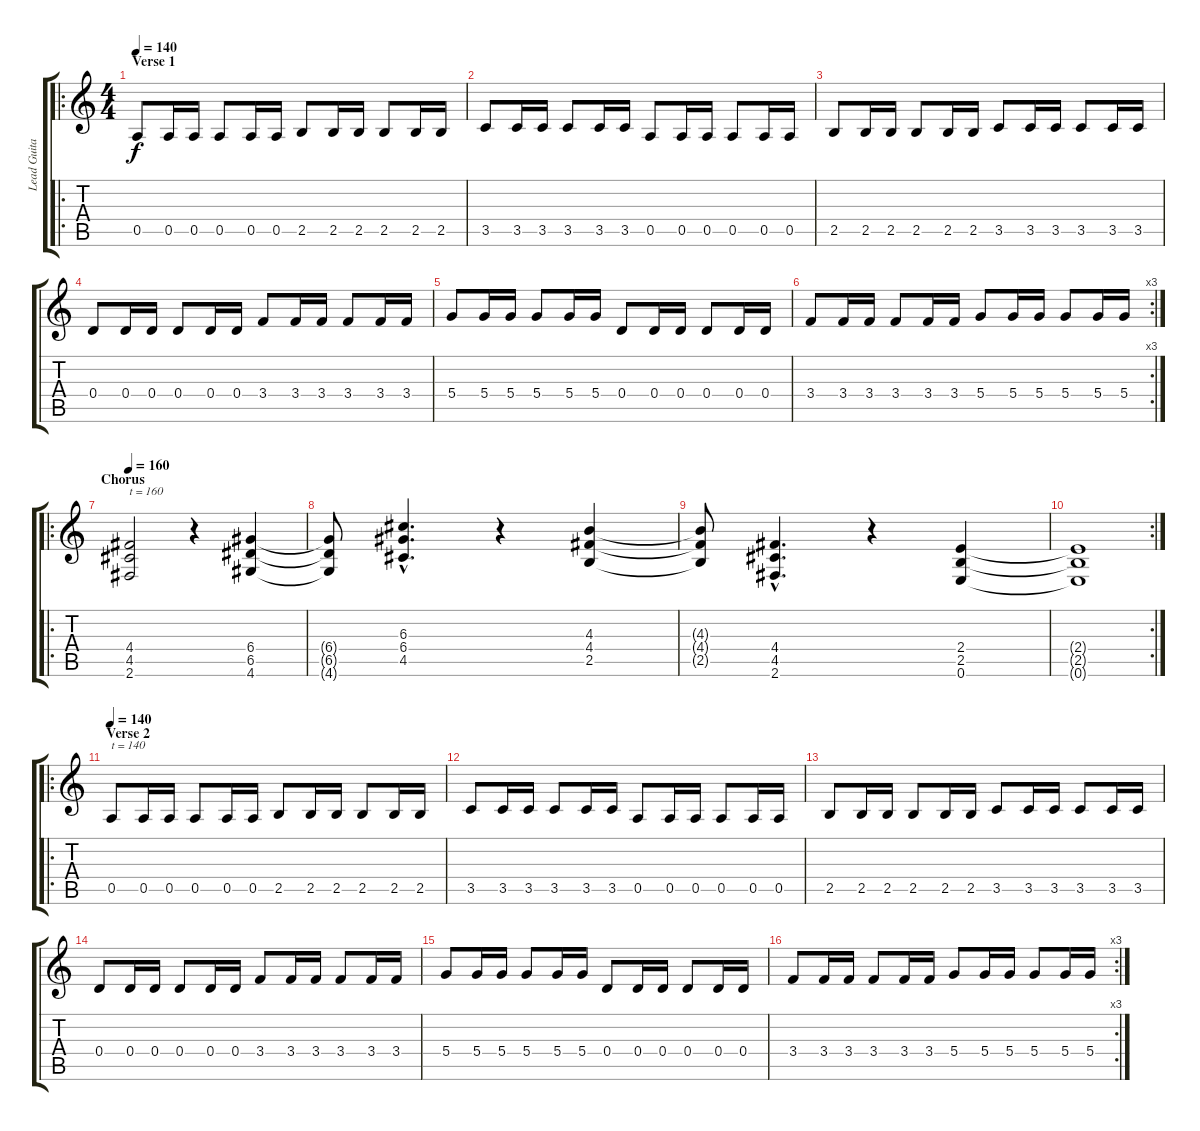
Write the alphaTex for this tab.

\track ("Lead Guitar" "Lead Guita") {instrument overdrivenguitar}
\staff {score tabs}
\tuning (E4 B3 G3 D3 A2 E2) {hide}
\ro
\ts (4 4)
\section ("" "Verse 1")
\tempo 140
\clef g2
\ks c
0.5.8{dy f} 0.5.16 0.5.16 0.5.8 0.5.16 0.5.16 2.5.8 2.5.16 2.5.16 2.5.8 2.5.16 2.5.16 |
3.5.8 3.5.16 3.5.16 3.5.8 3.5.16 3.5.16 0.5.8 0.5.16 0.5.16 0.5.8 0.5.16 0.5.16 |
2.5.8 2.5.16 2.5.16 2.5.8 2.5.16 2.5.16 3.5.8 3.5.16 3.5.16 3.5.8 3.5.16 3.5.16 |
0.4.8 0.4.16 0.4.16 0.4.8 0.4.16 0.4.16 3.4.8 3.4.16 3.4.16 3.4.8 3.4.16 3.4.16 |
5.4.8 5.4.16 5.4.16 5.4.8 5.4.16 5.4.16 0.4.8 0.4.16 0.4.16 0.4.8 0.4.16 0.4.16 |
\rc 3
3.4.8 3.4.16 3.4.16 3.4.8 3.4.16 3.4.16 5.4.8 5.4.16 5.4.16 5.4.8 5.4.16 5.4.16 |
\ro
\section ("" "Chorus")
\tempo 160
(4.4 4.5 2.6).2{txt "t = 160"} r.4 (6.4 6.5 4.6).4 |
(6.4{t} 6.5{t} 4.6{t}).8 (6.3{hac} 6.4{hac} 4.5{hac}).4{d} r.4 (4.3 4.4 2.5).4 |
(4.3{t} 4.4{t} 2.5{t}).8 (4.4{hac} 4.5{hac} 2.6{hac}).4{d} r.4 (2.4 2.5 0.6).4 |
\rc 2
(2.4{t} 2.5{t} 0.6{t}).1 |
\ro
\section ("" "Verse 2")
\tempo 140
0.5.8{txt "t = 140"} 0.5.16 0.5.16 0.5.8 0.5.16 0.5.16 2.5.8 2.5.16 2.5.16 2.5.8 2.5.16 2.5.16 |
3.5.8 3.5.16 3.5.16 3.5.8 3.5.16 3.5.16 0.5.8 0.5.16 0.5.16 0.5.8 0.5.16 0.5.16 |
2.5.8 2.5.16 2.5.16 2.5.8 2.5.16 2.5.16 3.5.8 3.5.16 3.5.16 3.5.8 3.5.16 3.5.16 |
0.4.8 0.4.16 0.4.16 0.4.8 0.4.16 0.4.16 3.4.8 3.4.16 3.4.16 3.4.8 3.4.16 3.4.16 |
5.4.8 5.4.16 5.4.16 5.4.8 5.4.16 5.4.16 0.4.8 0.4.16 0.4.16 0.4.8 0.4.16 0.4.16 |
\rc 3
3.4.8 3.4.16 3.4.16 3.4.8 3.4.16 3.4.16 5.4.8 5.4.16 5.4.16 5.4.8 5.4.16 5.4.16
